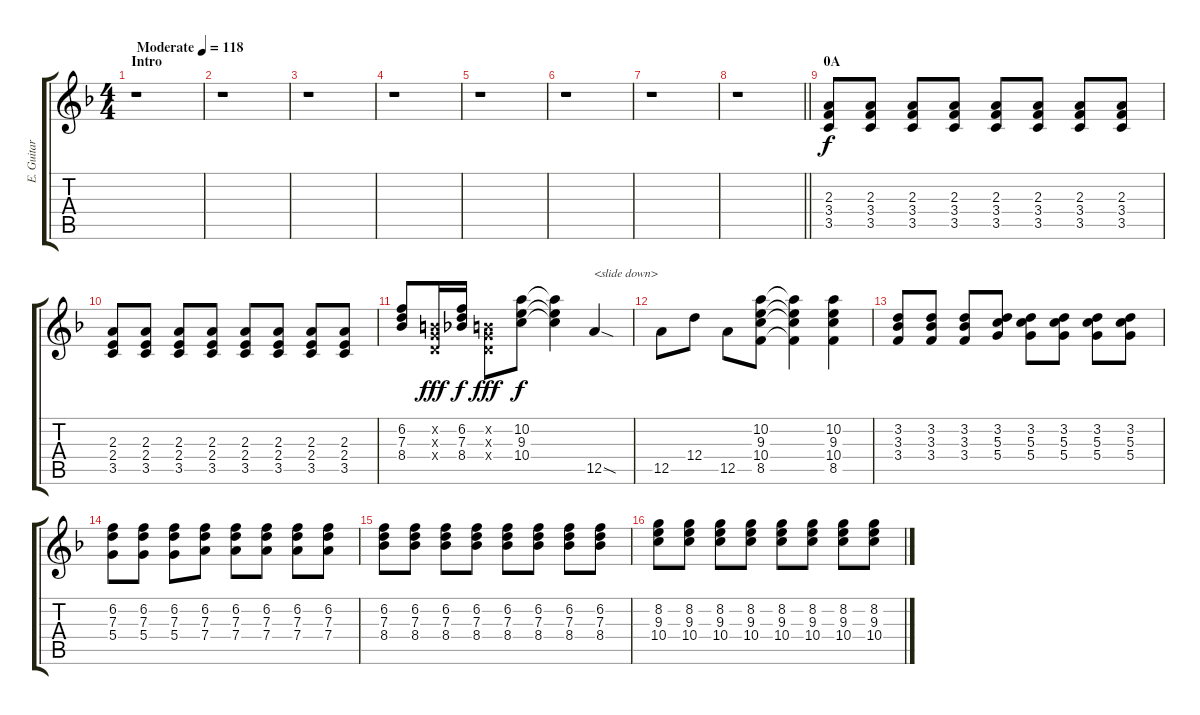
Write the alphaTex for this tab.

\track ("E. Guitar II" "E. Guitar ") {instrument overdrivenguitar}
\staff {score tabs}
\tuning (E4 B3 G3 D3 A2 E2) {hide}
\ts (4 4)
\section ("" "Intro")
\tempo (118 "Moderate")
\clef g2
\ks f
r.1{dy f instrument overdrivenguitar} |
r.1 |
r.1 |
r.1 |
r.1 |
r.1 |
r.1 |
\barLineRight lightlight
r.1 |
\section ("" "0A")
(2.3 3.4 3.5).8 (2.3 3.4 3.5).8 (2.3 3.4 3.5).8 (2.3 3.4 3.5).8 (2.3 3.4 3.5).8 (2.3 3.4 3.5).8 (2.3 3.4 3.5).8 (2.3 3.4 3.5).8 |
(2.3 2.4 3.5).8 (2.3 2.4 3.5).8 (2.3 2.4 3.5).8 (2.3 2.4 3.5).8 (2.3 2.4 3.5).8 (2.3 2.4 3.5).8 (2.3 2.4 3.5).8 (2.3 2.4 3.5).8 |
(6.2 7.3 8.4).8 (0.2{x} 0.3{x} 0.4{x}).16{dy fff} (6.2 7.3 8.4).16{dy f} (0.2{x} 0.3{x} 0.4{x}).8{dy fff} (10.2 9.3 10.4).8{dy f} (10.2{t} 9.3{t} 10.4{t}).4 12.5{sod}.4{txt "<slide down>"} |
12.5.8 12.4.8 12.5.8 (10.2 9.3 10.4 8.5).8 (10.2{t} 9.3{t} 10.4{t} 8.5{t}).4 (10.2 9.3 10.4 8.5).4 |
(3.2 3.3 3.4).8 (3.2 3.3 3.4).8 (3.2 3.3 3.4).8 (3.2 5.3 5.4).8 (3.2 5.3 5.4).8 (3.2 5.3 5.4).8 (3.2 5.3 5.4).8 (3.2 5.3 5.4).8 |
(6.2 7.3 5.4).8 (6.2 7.3 5.4).8 (6.2 7.3 5.4).8 (6.2 7.3 7.4).8 (6.2 7.3 7.4).8 (6.2 7.3 7.4).8 (6.2 7.3 7.4).8 (6.2 7.3 7.4).8 |
(6.2 7.3 8.4).8 (6.2 7.3 8.4).8 (6.2 7.3 8.4).8 (6.2 7.3 8.4).8 (6.2 7.3 8.4).8 (6.2 7.3 8.4).8 (6.2 7.3 8.4).8 (6.2 7.3 8.4).8 |
(8.2 9.3 10.4).8 (8.2 9.3 10.4).8 (8.2 9.3 10.4).8 (8.2 9.3 10.4).8 (8.2 9.3 10.4).8 (8.2 9.3 10.4).8 (8.2 9.3 10.4).8 (8.2 9.3 10.4).8
